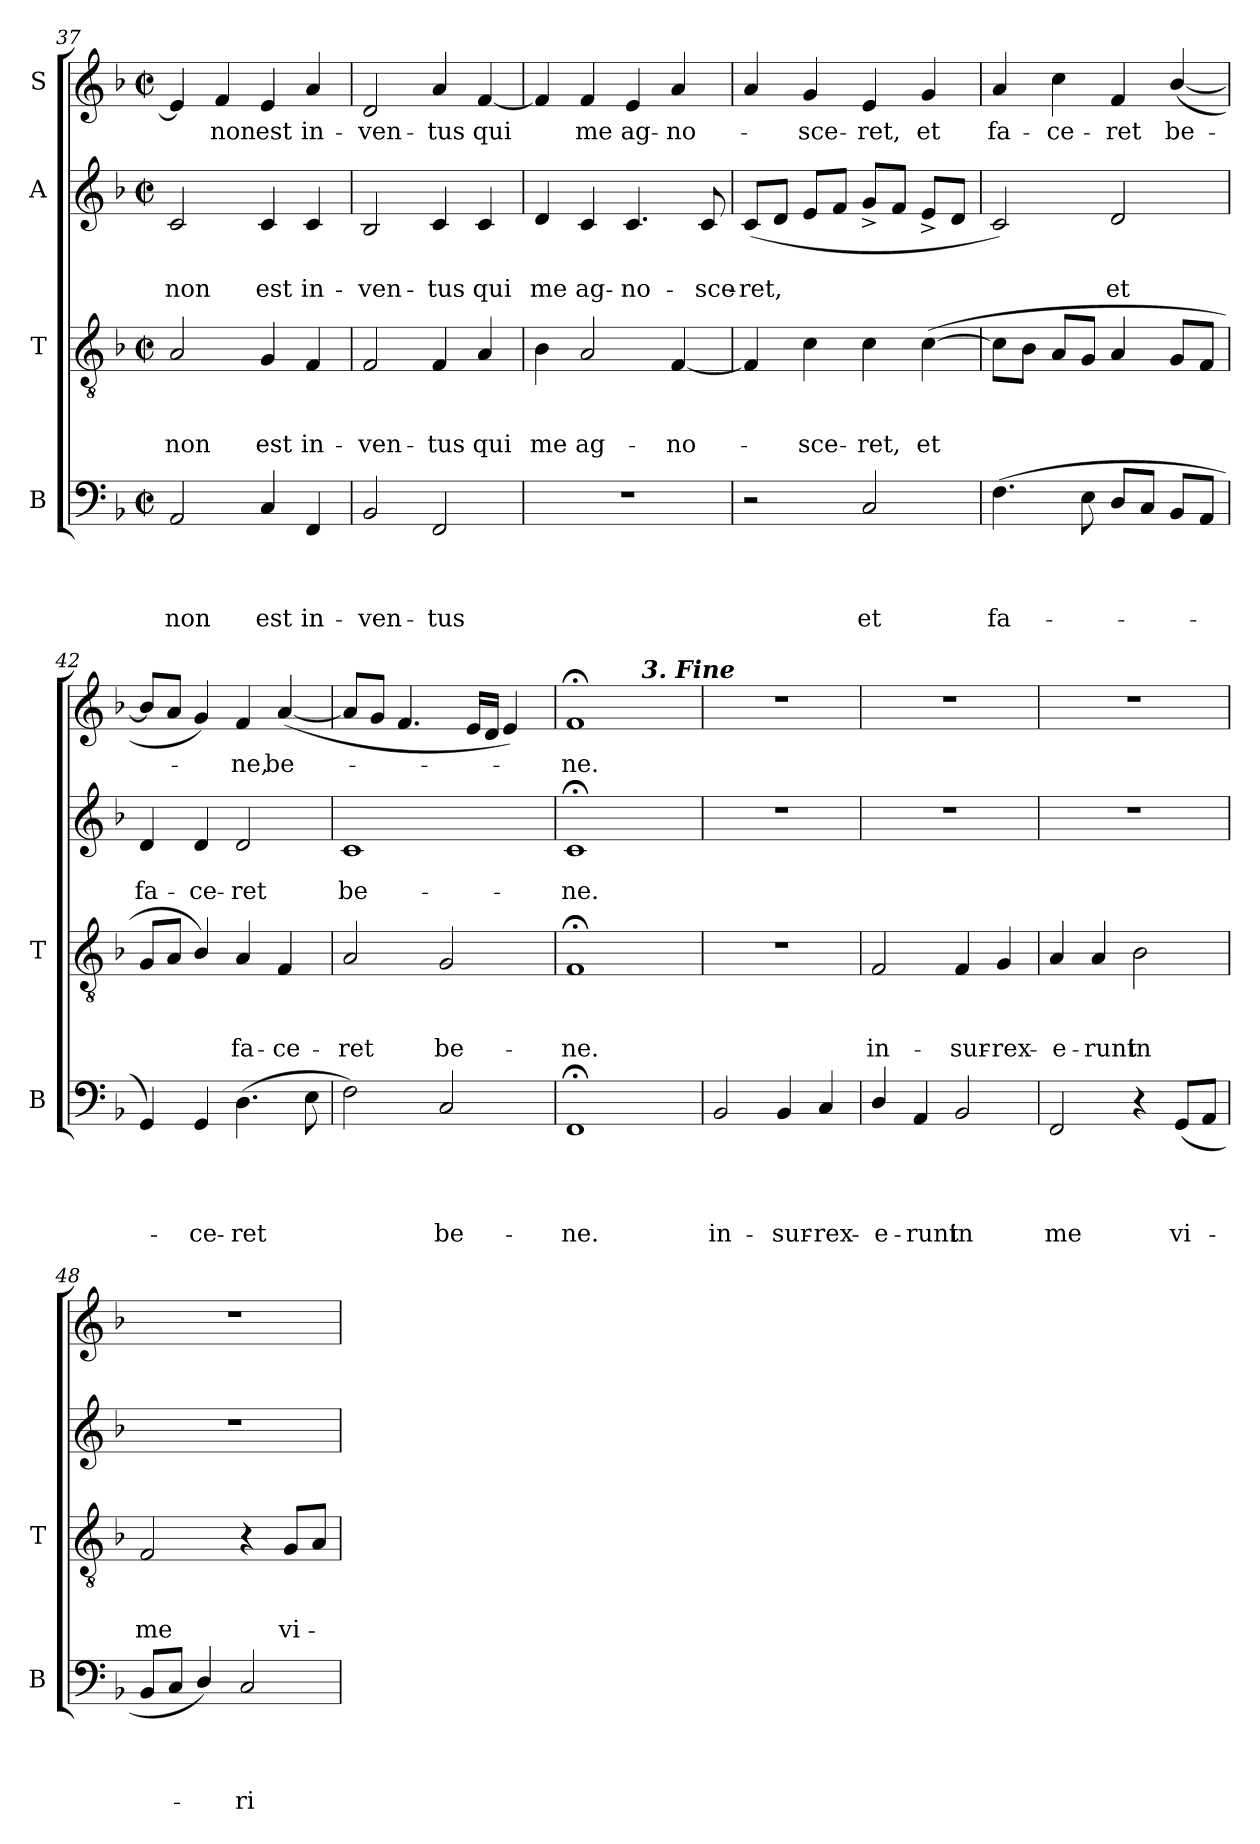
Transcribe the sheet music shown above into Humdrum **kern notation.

**kern	**text	**text	**text	**text	**kern	**text	**text	**text	**kern	**text	**text	**kern	**text
*part4	*part4	*part4	*part4	*part4	*part3	*part3	*part3	*part3	*part2	*part2	*part2	*part1	*part1
*staff4	*staff4	*staff4	*staff4	*staff4	*staff3	*staff3	*staff3	*staff3	*staff2	*staff2	*staff2	*staff1	*staff1
*I"B	*	*	*	*	*I"T	*	*	*	*I"A	*	*	*I"S	*
*I'B	*	*	*	*	*I'T	*	*	*	*	*	*	*	*
*clefF4	*	*	*	*	*clefGv2	*	*	*	*clefG2	*	*	*clefG2	*
*k[b-]	*	*	*	*	*k[b-]	*	*	*	*k[b-]	*	*	*k[b-]	*
*F:	*	*	*	*	*F:	*	*	*	*F:	*	*	*F:	*
*M2/2	*	*	*	*	*M2/2	*	*	*	*M2/2	*	*	*M2/2	*
*met(c|)	*	*	*	*	*met(c|)	*	*	*	*met(c|)	*	*	*met(c|)	*
=37	=37	=37	=37	=37	=37	=37	=37	=37	=37	=37	=37	=37	=37
!	!	!	!	!LO:LY:b	!	!	!	!LO:LY:b	!	!	!LO:LY:b	!	!
2AA/	.	.	.	non	2A/	.	.	non	2c/	.	non	4e/]	.
!	!	!	!	!	!	!	!	!	!	!	!	!	!LO:LY:b
.	.	.	.	.	.	.	.	.	.	.	.	4f/	non
!	!	!	!	!LO:LY:b	!	!	!	!LO:LY:b	!	!	!LO:LY:b	!	!LO:LY:b
4C/	.	.	.	est	4G/	.	.	est	4c/	.	est	4e/	est
!	!	!	!	!LO:LY:b	!	!	!	!LO:LY:b	!	!	!LO:LY:b	!	!LO:LY:b
4FF/	.	.	.	in-	4F/	.	.	in-	4c/	.	in-	4a/	in-
=38	=38	=38	=38	=38	=38	=38	=38	=38	=38	=38	=38	=38	=38
!	!	!	!	!LO:LY:b	!	!	!	!LO:LY:b	!	!	!LO:LY:b	!	!LO:LY:b
2BB-/	.	.	.	-ven-	2F/	.	.	-ven-	2B-/	.	-ven-	2d/	-ven-
!	!	!	!	!LO:LY:b	!	!	!	!LO:LY:b	!	!	!LO:LY:b	!	!LO:LY:b
2FF/	.	.	.	-tus	4F/	.	.	-tus	4c/	.	-tus	4a/	-tus
!	!	!	!	!	!	!	!	!LO:LY:b	!	!	!LO:LY:b	!	!LO:LY:b
.	.	.	.	.	4A/	.	.	qui	4c/	.	qui	[<4f/	qui
=39	=39	=39	=39	=39	=39	=39	=39	=39	=39	=39	=39	=39	=39
!	!	!	!	!	!	!	!	!LO:LY:b	!	!	!LO:LY:b	!	!
1r	.	.	.	.	4B-\	.	.	me	4d/	.	me	4f/]	.
!	!	!	!	!	!	!	!	!LO:LY:b	!	!	!LO:LY:b	!	!LO:LY:b
.	.	.	.	.	2A/	.	.	ag-	4c/	.	ag-	4f/	me
!	!	!	!	!	!	!	!	!	!	!	!LO:LY:b:rj	!	!LO:LY:b
.	.	.	.	.	.	.	.	.	4.c/	.	-no-	4e/	ag-
!	!	!	!	!	!	!	!	!LO:LY:b	!	!	!	!	!LO:LY:b
.	.	.	.	.	[<4F/	.	.	-no-	.	.	.	4a/	-no-
!	!	!	!	!	!	!	!	!	!	!	!LO:LY:b	!	!
.	.	.	.	.	.	.	.	.	8c/	.	-sce-	.	.
!!LO:LB:g=z
=40	=40	=40	=40	=40	=40	=40	=40	=40	=40	=40	=40	=40	=40
!	!	!	!	!	!	!	!	!	!	!	!LO:LY:b	!	!
2r	.	.	.	.	4F/]	.	.	.	(<8c/L	.	-ret,	4a/	.
.	.	.	.	.	.	.	.	.	8d/J	.	.	.	.
!	!	!	!	!	!	!	!	!LO:LY:b	!	!	!	!	!LO:LY:b
.	.	.	.	.	4c\	.	.	-sce-	8e/L	.	.	4g/	-sce-
.	.	.	.	.	.	.	.	.	8f/J	.	.	.	.
!	!	!	!	!LO:LY:b	!	!	!	!LO:LY:b	!	!	!	!	!LO:LY:b
2C/	.	.	.	et	4c\	.	.	-ret,	8g^</L	.	.	4e/	-ret,
.	.	.	.	.	.	.	.	.	8f/J	.	.	.	.
!	!	!	!	!	!	!	!	!LO:LY:b	!	!	!	!	!LO:LY:b
.	.	.	.	.	(<[>4c\	.	.	et	8e^</L	.	.	4g/	et
.	.	.	.	.	.	.	.	.	8d/J	.	.	.	.
=41	=41	=41	=41	=41	=41	=41	=41	=41	=41	=41	=41	=41	=41
!	!	!	!	!LO:LY:b	!	!	!	!	!	!	!	!	!LO:LY:b
(>4.F\	.	.	.	fa-	8c\L]	.	.	.	2c/)	.	.	4a/	fa-
.	.	.	.	.	8B-\J	.	.	.	.	.	.	.	.
!	!	!	!	!	!	!	!	!	!	!	!	!	!LO:LY:b
.	.	.	.	.	8A/L	.	.	.	.	.	.	4cc\	-ce-
8E\	.	.	.	.	8G/J	.	.	.	.	.	.	.	.
!	!	!	!	!	!	!	!	!	!	!	!LO:LY:b	!	!LO:LY:b
8D/L	.	.	.	.	4A/	.	.	.	2d/	.	et	4f/	-ret
8C/J	.	.	.	.	.	.	.	.	.	.	.	.	.
!	!	!	!	!	!	!	!	!	!	!	!	!	!LO:LY:b
8BB-/L	.	.	.	.	8G/L	.	.	.	.	.	.	(<[<4b-/	be-
8AA/J	.	.	.	.	8F/J	.	.	.	.	.	.	.	.
=42	=42	=42	=42	=42	=42	=42	=42	=42	=42	=42	=42	=42	=42
!	!	!	!	!	!	!	!	!	!	!	!LO:LY:b	!	!
4GG/)	.	.	.	.	8G/L	.	.	.	4d/	.	fa-	8b-/L]	.
.	.	.	.	.	8A/J	.	.	.	.	.	.	8a/J	.
!	!	!	!	!LO:LY:b	!	!	!	!	!	!	!LO:LY:b	!	!
4GG/	.	.	.	-ce-	4B-/)	.	.	.	4d/	.	-ce-	4g/)	.
!	!	!	!	!LO:LY:b	!	!	!	!LO:LY:b	!	!	!LO:LY:b:rj	!	!LO:LY:b
(>4.D\	.	.	.	-ret	4A/	.	.	fa-	2d/	.	-ret	4f/	-ne,
!	!	!	!	!	!	!	!	!LO:LY:b:rj	!	!	!	!	!LO:LY:b
.	.	.	.	.	4F/	.	.	-ce-	.	.	.	(<[<4a/	be-
8E\	.	.	.	.	.	.	.	.	.	.	.	.	.
=43	=43	=43	=43	=43	=43	=43	=43	=43	=43	=43	=43	=43	=43
!	!	!	!	!	!	!	!	!LO:LY:b	!	!	!LO:LY:b	!	!
2F\)	.	.	.	.	2A/	.	.	-ret	1c	.	be-	8a/L]	.
.	.	.	.	.	.	.	.	.	.	.	.	8g/J	.
.	.	.	.	.	.	.	.	.	.	.	.	4.f/	.
!	!	!	!	!LO:LY:b	!	!	!	!LO:LY:b	!	!	!	!	!
2C/	.	.	.	be-	2G/	.	.	be-	.	.	.	.	.
.	.	.	.	.	.	.	.	.	.	.	.	16e/LL	.
.	.	.	.	.	.	.	.	.	.	.	.	16d/JJ	.
.	.	.	.	.	.	.	.	.	.	.	.	4e/)	.
=44	=44	=44	=44	=44	=44	=44	=44	=44	=44	=44	=44	=44	=44
!	!	!	!	!	!	!	!	!	!	!	!	!LO:TX:a:Bi:t=2. D. C. al Fine	!
!	!	!	!	!LO:LY:b	!	!	!	!LO:LY:b	!	!	!LO:LY:b	!	!LO:LY:b
*	*	*	*	*	*	*	*	*	*	*	*	*^	*
1FF;	.	.	.	-ne.	1F;	.	.	-ne.	1c;	.	-ne.	1f;	2ryy	-ne.
.	.	.	.	.	.	.	.	.	.	.	.	.	32ryy	.
!	!	!	!	!	!	!	!	!	!	!	!	!	!LO:TX:a:Bi:t=3. Fine	!
.	.	.	.	.	.	.	.	.	.	.	.	.	4...ryy	.
!!LO:LB:g=z
=45	=45	=45	=45	=45	=45	=45	=45	=45	=45	=45	=45	=45	=45	=45
!	!	!	!	!LO:LY:b	!	!	!	!	!	!	!	!	!	!
*	*	*	*	*	*	*	*	*	*	*	*	*v	*v	*
2BB-/	.	.	.	in-	1r	.	.	.	1r	.	.	1r	.
!	!	!	!	!LO:LY:b	!	!	!	!	!	!	!	!	!
4BB-/	.	.	.	-sur-	.	.	.	.	.	.	.	.	.
!	!	!	!	!LO:LY:b:rj	!	!	!	!	!	!	!	!	!
4C/	.	.	.	-rex-	.	.	.	.	.	.	.	.	.
=46	=46	=46	=46	=46	=46	=46	=46	=46	=46	=46	=46	=46	=46
!	!	!	!	!LO:LY:b	!	!	!	!LO:LY:b	!	!	!	!	!
4D/	.	.	.	-e-	2F/	.	.	in-	1r	.	.	1r	.
!	!	!	!	!LO:LY:b	!	!	!	!	!	!	!	!	!
4AA/	.	.	.	-runt	.	.	.	.	.	.	.	.	.
!	!	!	!	!LO:LY:b	!	!	!	!LO:LY:b	!	!	!	!	!
2BB-/	.	.	.	in	4F/	.	.	-sur-	.	.	.	.	.
!	!	!	!	!	!	!	!	!LO:LY:b:rj	!	!	!	!	!
.	.	.	.	.	4G/	.	.	-rex-	.	.	.	.	.
=47	=47	=47	=47	=47	=47	=47	=47	=47	=47	=47	=47	=47	=47
!	!	!	!	!LO:LY:b	!	!	!	!LO:LY:b	!	!	!	!	!
2FF/	.	.	.	me	4A/	.	.	-e-	1r	.	.	1r	.
!	!	!	!	!	!	!	!	!LO:LY:b	!	!	!	!	!
.	.	.	.	.	4A/	.	.	-runt	.	.	.	.	.
!	!	!	!	!	!	!	!	!LO:LY:b	!	!	!	!	!
4r	.	.	.	.	2B-\	.	.	in	.	.	.	.	.
!	!	!	!	!LO:LY:b	!	!	!	!	!	!	!	!	!
(<8GG/L	.	.	.	vi-	.	.	.	.	.	.	.	.	.
8AA/J	.	.	.	.	.	.	.	.	.	.	.	.	.
=48	=48	=48	=48	=48	=48	=48	=48	=48	=48	=48	=48	=48	=48
!	!	!	!	!	!	!	!	!LO:LY:b	!	!	!	!	!
8BB-/L	.	.	.	.	2F/	.	.	me	1r	.	.	1r	.
8C/J	.	.	.	.	.	.	.	.	.	.	.	.	.
4D/)	.	.	.	.	.	.	.	.	.	.	.	.	.
!	!	!	!	!LO:LY:b	!	!	!	!	!	!	!	!	!
2C/	.	.	.	-ri	4r	.	.	.	.	.	.	.	.
!	!	!	!	!	!	!	!	!LO:LY:b	!	!	!	!	!
.	.	.	.	.	8G/L	.	.	vi-	.	.	.	.	.
.	.	.	.	.	8A/J	.	.	.	.	.	.	.	.
=	=	=	=	=	=	=	=	=	=	=	=	=	=
*-	*-	*-	*-	*-	*-	*-	*-	*-	*-	*-	*-	*-	*-
